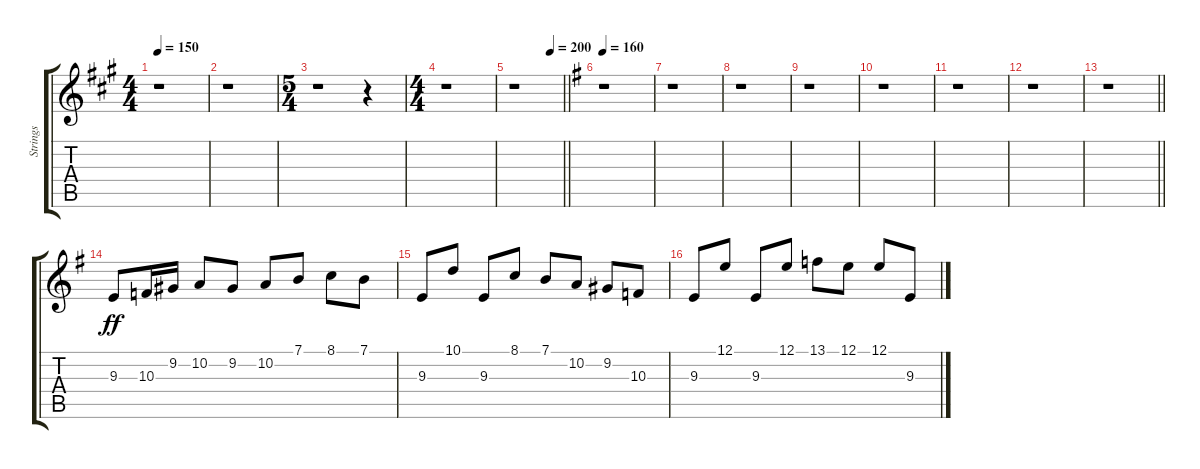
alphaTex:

\track ("Strings" "Strings") {instrument stringensemble1}
\staff {score tabs}
\tuning (E4 B3 G3 D3 A2 E2) {hide}
\ts (4 4)
\tempo 150
\clef g2
\ks a
r.1{dy ff} |
r.1 |
\ts (5 4)
r.1 r.4 |
\ts (4 4)
r.1 |
\tempo (200 0.75)
\barLineRight lightlight
r.1 |
\tempo 160
\ks g
r.1 |
r.1 |
r.1 |
r.1 |
r.1 |
r.1 |
r.1 |
\barLineRight lightlight
r.1 |
9.3.8 10.3.16 9.2.16 10.2.8 9.2.8 10.2.8 7.1.8 8.1.8 7.1.8 |
9.3.8 10.1.8 9.3.8 8.1.8 7.1.8 10.2.8 9.2.8 10.3.8 |
9.3.8 12.1.8 9.3.8 12.1.8 13.1.8 12.1.8 12.1.8 9.3.8
